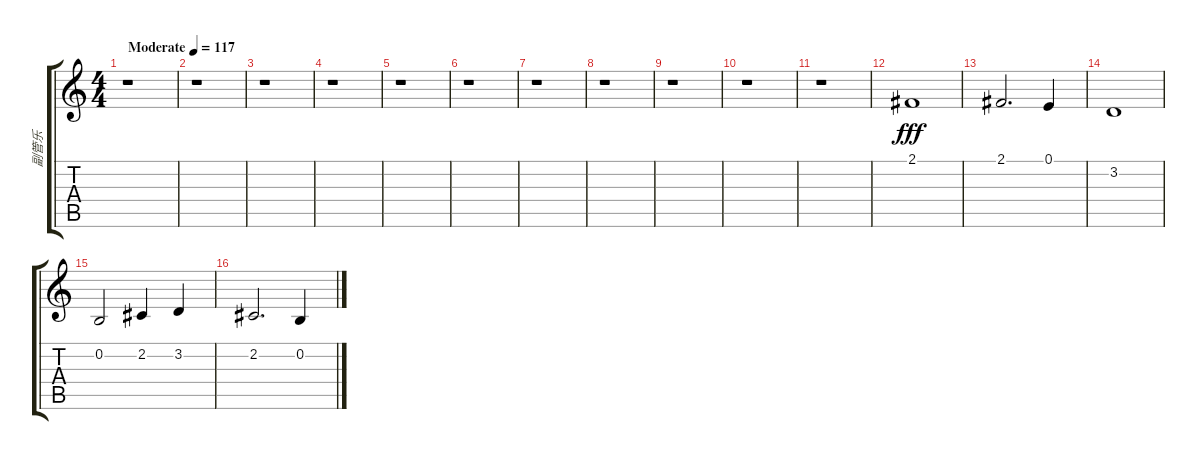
\track ("副管乐" "副管乐") {instrument synthbrass1}
\staff {score tabs}
\tuning (E4 B3 G3 D3 A2 E2) {hide}
\ts (4 4)
\tempo (117 "Moderate")
\clef g2
\ks c
r.1{dy fff instrument synthbrass1} |
r.1 |
r.1 |
r.1 |
r.1 |
r.1 |
r.1 |
r.1 |
r.1 |
r.1 |
r.1 |
2.1.1 |
2.1.2{d} 0.1.4 |
3.2.1 |
0.2.2 2.2.4 3.2.4 |
2.2.2{d} 0.2.4
